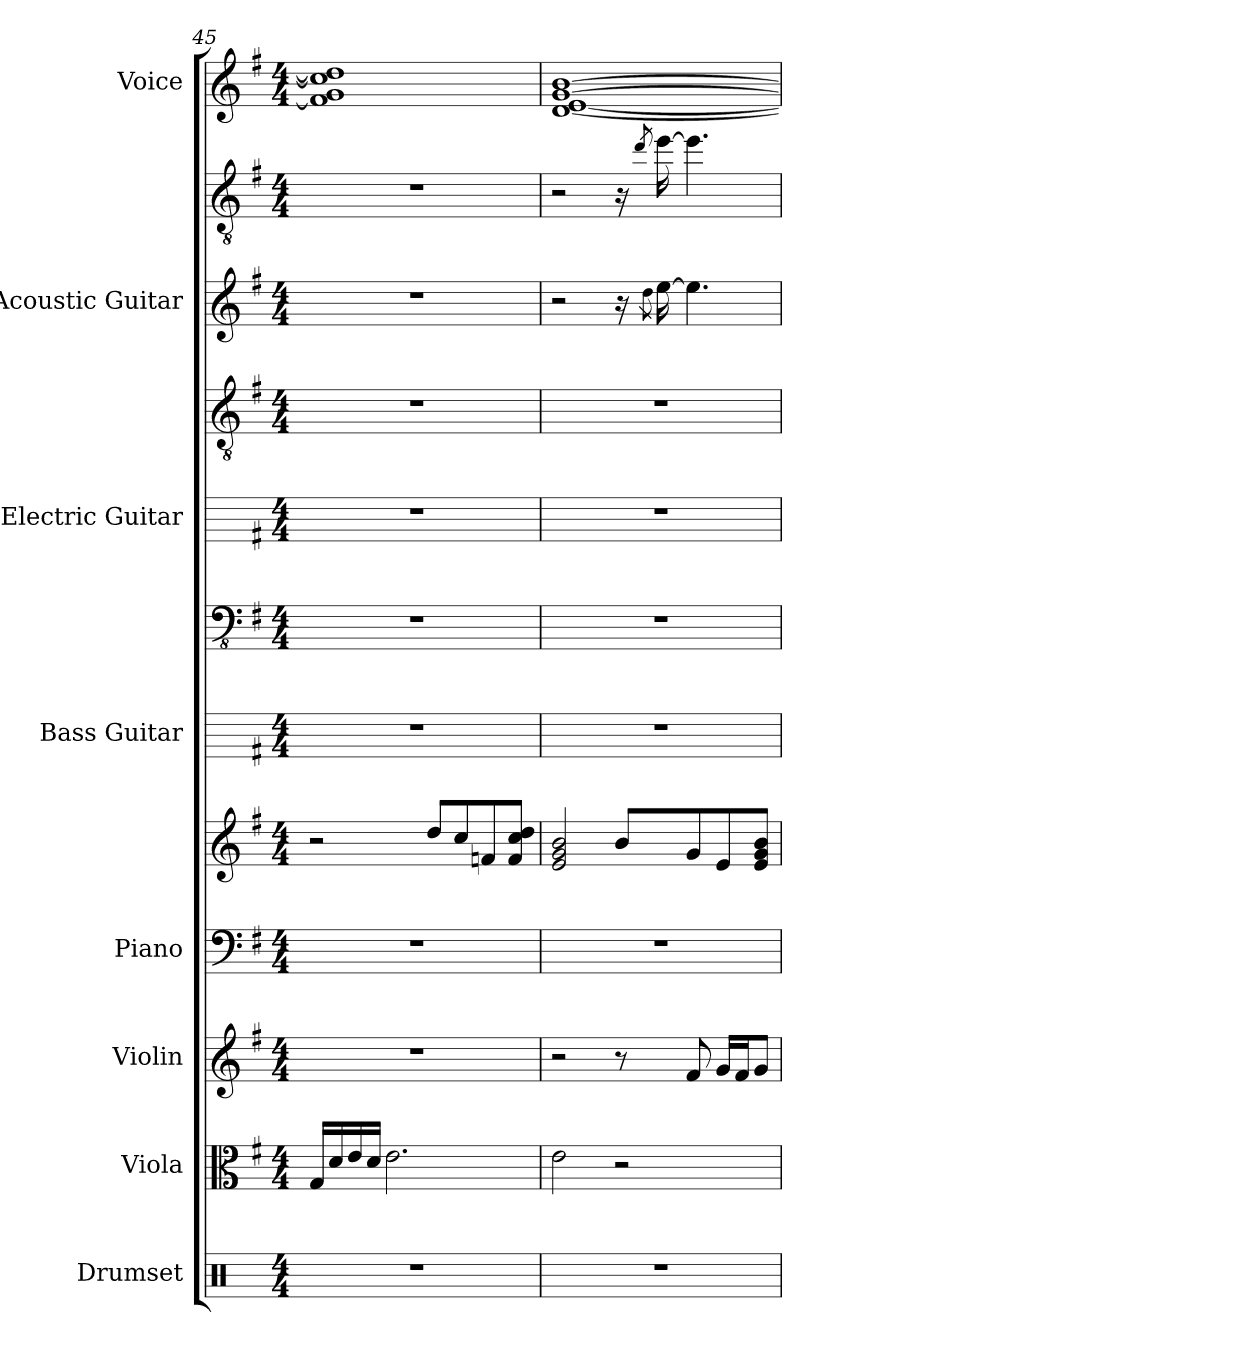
**kern	**kern	**kern	**kern	**kern	**kern	**kern	**kern	**kern	**kern	**kern	**kern
*part8	*part7	*part6	*part5	*part5	*part4	*part4	*part3	*part3	*part2	*part2	*part1
*staff12	*staff11	*staff10	*staff9	*staff8	*staff7	*staff6	*staff5	*staff4	*staff3	*staff2	*staff1
*I"Drumset	*I"Viola	*I"Violin	*I"Piano	*	*I"Bass Guitar	*	*I"Electric Guitar	*	*I"Acoustic Guitar	*	*I"Voice
*I'Drs.	*I'Vla.	*I'Vln.	*I'Pno.	*	*I'B. Guit.	*	*I'El. Guit.	*	*I'Guit.	*	*I'Vo.
*clefX	*clefC3	*clefG2	*clefF4	*clefG2	*	*clefFv4	*	*clefGv2	*	*clefGv2	*clefG2
*k[]	*k[f#]	*k[f#]	*k[f#]	*k[f#]	*k[f#]	*k[f#]	*k[f#]	*k[f#]	*k[f#]	*k[f#]	*k[f#]
*M4/4	*M4/4	*M4/4	*M4/4	*M4/4	*M4/4	*M4/4	*M4/4	*M4/4	*M4/4	*M4/4	*M4/4
=45	=45	=45	=45	=45	=45	=45	=45	=45	=45	=45	=45
1r	16G/LL	1r	1r	2r	1r	1r	1r	1r	1r	1r	1fn] 1g 1cc] 1dd]
.	16d/	.	.	.	.	.	.	.	.	.	.
.	16e/	.	.	.	.	.	.	.	.	.	.
.	16d/JJ	.	.	.	.	.	.	.	.	.	.
.	2.e\	.	.	.	.	.	.	.	.	.	.
.	.	.	.	8dd/L	.	.	.	.	.	.	.
.	.	.	.	8cc/	.	.	.	.	.	.	.
.	.	.	.	8fn/	.	.	.	.	.	.	.
.	.	.	.	8f/ 8cc/ 8dd/J	.	.	.	.	.	.	.
=46	=46	=46	=46	=46	=46	=46	=46	=46	=46	=46	=46
1r	2e\	2r	1r	2e/ 2g/ 2b/	1r	1r	1r	1r	2r	2r	[1d [1e [1g [1b
.	2r	8r	.	8b/L	.	.	.	.	16r	16r	.
.	.	.	.	.	.	.	.	.	8qdd\	8qdd/	.
.	.	.	.	.	.	.	.	.	[16ee\	[16ee\	.
.	.	8f#/	.	8g/	.	.	.	.	4.ee\]	4.ee\]	.
.	.	16g/LL	.	8e/	.	.	.	.	.	.	.
.	.	16f#/J	.	.	.	.	.	.	.	.	.
.	.	8g/J	.	8e/ 8g/ 8b/J	.	.	.	.	.	.	.
=	=	=	=	=	=	=	=	=	=	=	=
*-	*-	*-	*-	*-	*-	*-	*-	*-	*-	*-	*-
